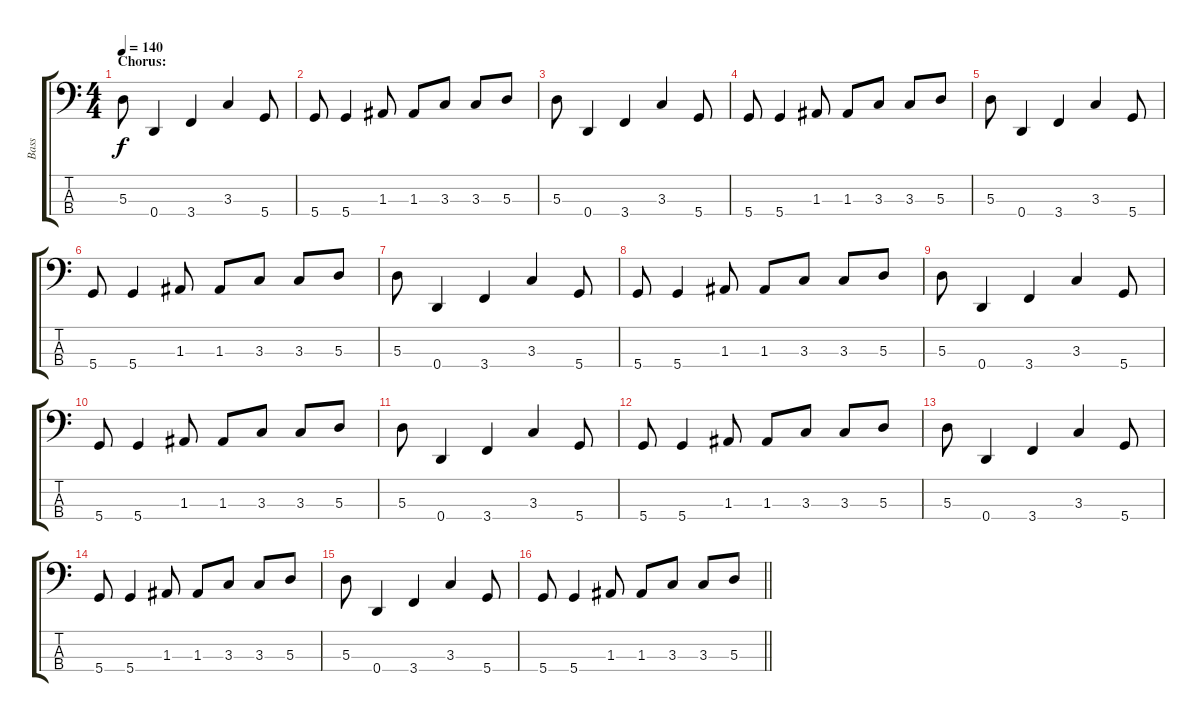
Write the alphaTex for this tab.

\track ("Bass" "Bass") {instrument electricbassfinger}
\staff {score tabs}
\tuning (G2 D2 A1 D1) {hide}
\ts (4 4)
\section ("" "Chorus:")
\tempo 140
\clef f4
\ks c
5.3.8{dy f} 0.4.4 3.4.4 3.3.4 5.4.8 |
5.4.8 5.4.4 1.3.8 1.3.8 3.3.8 3.3.8 5.3.8 |
5.3.8 0.4.4 3.4.4 3.3.4 5.4.8 |
5.4.8 5.4.4 1.3.8 1.3.8 3.3.8 3.3.8 5.3.8 |
5.3.8 0.4.4 3.4.4 3.3.4 5.4.8 |
5.4.8 5.4.4 1.3.8 1.3.8 3.3.8 3.3.8 5.3.8 |
5.3.8 0.4.4 3.4.4 3.3.4 5.4.8 |
5.4.8 5.4.4 1.3.8 1.3.8 3.3.8 3.3.8 5.3.8 |
5.3.8 0.4.4 3.4.4 3.3.4 5.4.8 |
5.4.8 5.4.4 1.3.8 1.3.8 3.3.8 3.3.8 5.3.8 |
5.3.8 0.4.4 3.4.4 3.3.4 5.4.8 |
5.4.8 5.4.4 1.3.8 1.3.8 3.3.8 3.3.8 5.3.8 |
5.3.8 0.4.4 3.4.4 3.3.4 5.4.8 |
5.4.8 5.4.4 1.3.8 1.3.8 3.3.8 3.3.8 5.3.8 |
5.3.8 0.4.4 3.4.4 3.3.4 5.4.8 |
\barLineRight lightlight
5.4.8 5.4.4 1.3.8 1.3.8 3.3.8 3.3.8 5.3.8
